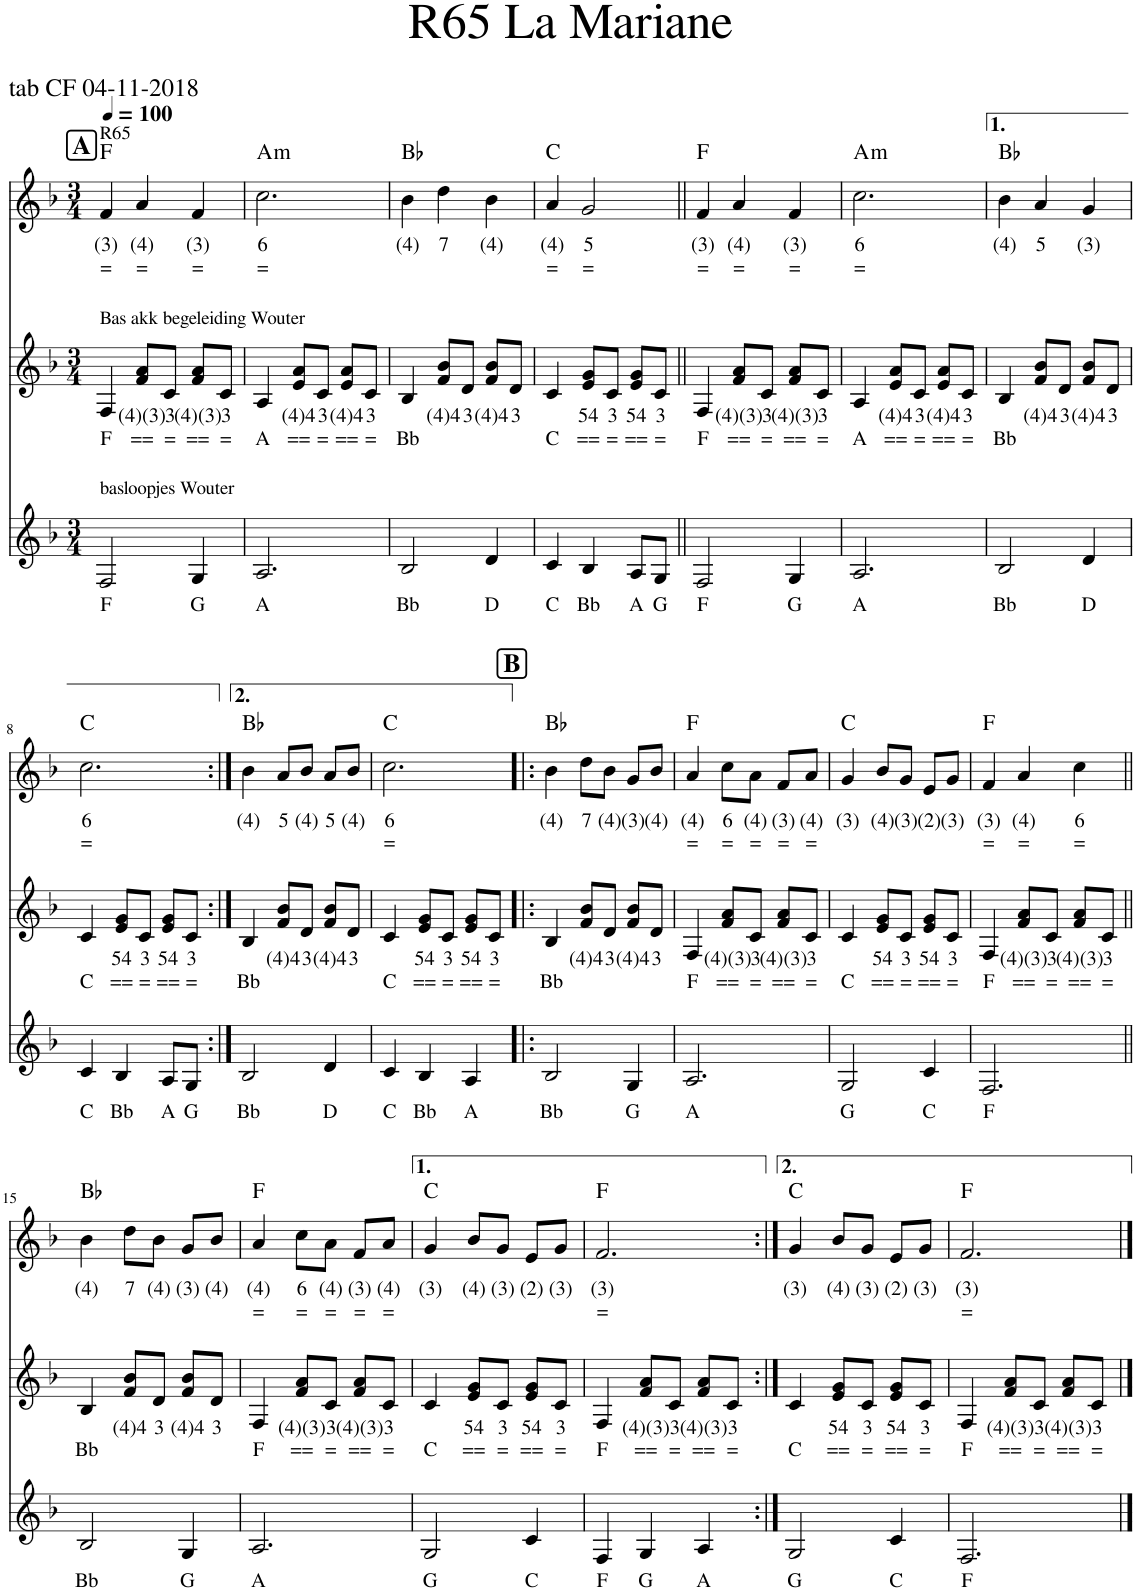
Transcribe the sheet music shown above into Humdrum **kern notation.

**kern	**kern	**text	**text	**kern	**text	**kern	**text	**text	**kern	**kern	**text	**text	**harte
*part6	*part5	*part5	*part5	*part4	*part4	*part3	*part3	*part3	*part2	*part1	*part1	*part1	*part1
*staff6	*staff5	*staff5	*staff5	*staff4	*staff4	*staff3	*staff3	*staff3	*staff2	*staff1	*staff1	*staff1	*
*I"Stem	*I"Stem	*	*	*I"Stem	*	*I"Stem	*	*	*I"Stem	*I"Stem	*	*	*
*stria5	*stria5	*	*	*	*	*	*	*	*stria5	*	*	*	*
*clefG2	*clefG2	*	*	*clefG2	*	*clefG2	*	*	*clefF4	*clefG2	*	*	*
*k[b-]	*k[b-]	*	*	*k[b-]	*	*k[b-]	*	*	*k[b-]	*k[b-]	*	*	*
*M3/4	*M3/4	*	*	*M3/4	*	*M3/4	*	*	*M3/4	*M3/4	*	*	*
*MM100	*MM100	*	*	*MM100	*	*MM100	*	*	*MM100	*MM100	*	*	*
!!LO:REH:place=s1:a:B:cj:fs=14:t=A
=1	=1	=1	=1	=1	=1	=1	=1	=1	=1	=1	=1	=1	=1
!	!	!	!	!	!	!	!	!	!	!LO:TX:a:t=R65	!	!	!
!	!	!	!	!	!	!	!	!	!LO:TX:a:t=C bourdon Wouter	!	!	!	!
!	!	!	!	!	!	!LO:TX:a:t=Bas akk begeleiding Wouter	!	!	!	!	!	!	!
!	!	!	!	!LO:TX:a:t=basloopjes Wouter	!	!	!	!	!	!	!	!	!
!	!LO:TX:a:t=2e st Wouter	!	!	!	!	!	!	!	!	!	!	!	!
!LO:TX:a:t=ARPEGGIO	!	!	!	!	!	!	!	!	!	!	!	!	!
!	!	!	!	!	!LO:LY:b	!	!	!LO:LY:b	!	!	!LO:LY:b	!LO:LY:b	!
8cc\L	4f	(3)	=	2F/	F	4F/	.	F	[2.C	4f/	(3)	=	F:maj
8a\J	.	.	.	.	.	.	.	.	.	.	.	.	.
!	!	!	!	!	!	!	!LO:LY:b	!LO:LY:b	!	!	!LO:LY:b	!LO:LY:b	!
8f/L	4e	4	=	.	.	8f/ 8a/L	(4)(3)	==	.	4a/	(4)	=	.
!	!	!	!	!	!	!	!LO:LY:b	!LO:LY:b	!	!	!	!	!
8cc/J	.	.	.	.	.	8c/J	3	=	.	.	.	.	.
!	!	!	!	!	!LO:LY:b	!	!LO:LY:b	!LO:LY:b	!	!	!LO:LY:b	!LO:LY:b	!
8a/L	4f	(3)	=	4G/	G	8f/ 8a/L	(4)(3)	==	.	4f/	(3)	=	.
!	!	!	!	!	!	!	!LO:LY:b	!LO:LY:b	!	!	!	!	!
8f/J	.	.	.	.	.	8c/J	3	=	.	.	.	.	.
=2	=2	=2	=2	=2	=2	=2	=2	=2	=2	=2	=2	=2	=2
!	!	!	!	!	!LO:LY:b	!	!	!LO:LY:b	!	!	!LO:LY:b	!LO:LY:b	!LO:H:kt=m
8a/L	4.e	4	=	2.A/	A	4A/	.	A	2.C_	2.cc\	6	=	A:min
8e/J	.	.	.	.	.	.	.	.	.	.	.	.	.
!	!	!	!	!	!	!	!LO:LY:b	!LO:LY:b	!	!	!	!	!
8c/L	.	.	.	.	.	8e/ 8a/L	(4)4	==	.	.	.	.	.
!	!	!	!	!	!	!	!LO:LY:b	!LO:LY:b	!	!	!	!	!
8a/J	8d	3	.	.	.	8c/J	3	=	.	.	.	.	.
!	!	!	!	!	!	!	!LO:LY:b	!LO:LY:b	!	!	!	!	!
8e/L	4c	3	=	.	.	8e/ 8a/L	(4)4	==	.	.	.	.	.
!	!	!	!	!	!	!	!LO:LY:b	!LO:LY:b	!	!	!	!	!
8c/J	.	.	.	.	.	8c/J	3	=	.	.	.	.	.
=3	=3	=3	=3	=3	=3	=3	=3	=3	=3	=3	=3	=3	=3
!	!	!	!	!	!LO:LY:b	!	!	!LO:LY:b	!	!	!LO:LY:b	!	!
8b-/L	4d	3	.	2B-/	Bb	4B-/	.	Bb	2.C_	4b-\	(4)	.	Bb:maj
8f/J	.	.	.	.	.	.	.	.	.	.	.	.	.
!	!	!	!	!	!	!	!LO:LY:b	!	!	!	!LO:LY:b	!	!
8d/L	4f	4	.	.	.	8f/ 8b-/L	(4)4	.	.	4dd\	7	.	.
!	!	!	!	!	!	!	!LO:LY:b	!	!	!	!	!	!
8b-/J	.	.	.	.	.	8d/J	3	.	.	.	.	.	.
!	!	!	!	!	!LO:LY:b	!	!LO:LY:b	!	!	!	!LO:LY:b	!	!
8f/L	4b-	(4)	.	4d/	D	8f/ 8b-/L	(4)4	.	.	4b-\	(4)	.	.
!	!	!	!	!	!	!	!LO:LY:b	!	!	!	!	!	!
8d/J	.	.	.	.	.	8d/J	3	.	.	.	.	.	.
=4	=4	=4	=4	=4	=4	=4	=4	=4	=4	=4	=4	=4	=4
!	!	!	!	!	!LO:LY:b	!	!	!LO:LY:b	!	!	!LO:LY:b	!LO:LY:b	!
8b-/L	2e	4	=	4c/	C	4c/	.	C	2.C_	4a/	(4)	=	C:maj
8g/J	.	.	.	.	.	.	.	.	.	.	.	.	.
!	!	!	!	!	!LO:LY:b	!	!LO:LY:b	!LO:LY:b	!	!	!LO:LY:b	!LO:LY:b	!
8e/L	.	.	.	4B-/	Bb	8e/ 8g/L	54	==	.	2g/	5	=	.
!	!	!	!	!	!	!	!LO:LY:b	!LO:LY:b	!	!	!	!	!
8b-/J	.	.	.	.	.	8c/J	3	=	.	.	.	.	.
!	!	!	!	!	!LO:LY:b	!	!LO:LY:b	!LO:LY:b	!	!	!	!	!
8g/L	4c	3	=	8A/L	A	8e/ 8g/L	54	==	.	.	.	.	.
!	!	!	!	!	!LO:LY:b	!	!LO:LY:b	!LO:LY:b	!	!	!	!	!
8e/J	.	.	.	8G/J	G	8c/J	3	=	.	.	.	.	.
=5||	=5||	=5||	=5||	=5||	=5||	=5||	=5||	=5||	=5||	=5||	=5||	=5||	=5||
!	!	!	!	!	!LO:LY:b	!	!	!LO:LY:b	!	!	!LO:LY:b	!LO:LY:b	!
8cc\L	4f	(3)	=	2F/	F	4F/	.	F	2.C_	4f/	(3)	=	F:maj
8a\J	.	.	.	.	.	.	.	.	.	.	.	.	.
!	!	!	!	!	!	!	!LO:LY:b	!LO:LY:b	!	!	!LO:LY:b	!LO:LY:b	!
8f/L	4e	4	=	.	.	8f/ 8a/L	(4)(3)	==	.	4a/	(4)	=	.
!	!	!	!	!	!	!	!LO:LY:b	!LO:LY:b	!	!	!	!	!
8cc/J	.	.	.	.	.	8c/J	3	=	.	.	.	.	.
!	!	!	!	!	!LO:LY:b	!	!LO:LY:b	!LO:LY:b	!	!	!LO:LY:b	!LO:LY:b	!
8a/L	4f	(3)	=	4G/	G	8f/ 8a/L	(4)(3)	==	.	4f/	(3)	=	.
!	!	!	!	!	!	!	!LO:LY:b	!LO:LY:b	!	!	!	!	!
8f/J	.	.	.	.	.	8c/J	3	=	.	.	.	.	.
=6	=6	=6	=6	=6	=6	=6	=6	=6	=6	=6	=6	=6	=6
!	!	!	!	!	!LO:LY:b	!	!	!LO:LY:b	!	!	!LO:LY:b	!LO:LY:b	!LO:H:kt=m
8a/L	4.e	4	=	2.A/	A	4A/	.	A	2.C_	2.cc\	6	=	A:min
8e/J	.	.	.	.	.	.	.	.	.	.	.	.	.
!	!	!	!	!	!	!	!LO:LY:b	!LO:LY:b	!	!	!	!	!
8c/L	.	.	.	.	.	8e/ 8a/L	(4)4	==	.	.	.	.	.
!	!	!	!	!	!	!	!LO:LY:b	!LO:LY:b	!	!	!	!	!
8a/J	8d	3	.	.	.	8c/J	3	=	.	.	.	.	.
!	!	!	!	!	!	!	!LO:LY:b	!LO:LY:b	!	!	!	!	!
8e/L	4c	3	=	.	.	8e/ 8a/L	(4)4	==	.	.	.	.	.
!	!	!	!	!	!	!	!LO:LY:b	!LO:LY:b	!	!	!	!	!
8c/J	.	.	.	.	.	8c/J	3	=	.	.	.	.	.
=7	=7	=7	=7	=7	=7	=7	=7	=7	=7	=7	=7	=7	=7
!	!	!	!	!	!LO:LY:b	!	!	!LO:LY:b	!	!	!LO:LY:b	!	!
4g	4d	3	.	2B-/	Bb	4B-/	.	Bb	2.C_	4b-\	(4)	.	Bb:maj
!	!	!	!	!	!	!	!LO:LY:b	!	!	!	!LO:LY:b	!	!
4f	4e	(2)	.	.	.	8f/ 8b-/L	(4)4	.	.	4a/	5	.	.
!	!	!	!	!	!	!	!LO:LY:b	!	!	!	!	!	!
.	.	.	.	.	.	8d/J	3	.	.	.	.	.	.
!	!	!	!	!	!LO:LY:b	!	!LO:LY:b	!	!	!	!LO:LY:b	!	!
4e	4f	4	.	4d/	D	8f/ 8b-/L	(4)4	.	.	4g/	(3)	.	.
!	!	!	!	!	!	!	!LO:LY:b	!	!	!	!	!	!
.	.	.	.	.	.	8d/J	3	.	.	.	.	.	.
!!LO:LB:g=z
=8	=8	=8	=8	=8	=8	=8	=8	=8	=8	=8	=8	=8	=8
!	!	!	!	!	!LO:LY:b	!	!	!LO:LY:b	!	!	!LO:LY:b	!LO:LY:b	!
2.g	2.g	5	=	4c/	C	4c/	.	C	2.C]	2.cc\	6	=	C:maj
!	!	!	!	!	!LO:LY:b	!	!LO:LY:b	!LO:LY:b	!	!	!	!	!
.	.	.	.	4B-/	Bb	8e/ 8g/L	54	==	.	.	.	.	.
!	!	!	!	!	!	!	!LO:LY:b	!LO:LY:b	!	!	!	!	!
.	.	.	.	.	.	8c/J	3	=	.	.	.	.	.
!	!	!	!	!	!LO:LY:b	!	!LO:LY:b	!LO:LY:b	!	!	!	!	!
.	.	.	.	8A/L	A	8e/ 8g/L	54	==	.	.	.	.	.
!	!	!	!	!	!LO:LY:b	!	!LO:LY:b	!LO:LY:b	!	!	!	!	!
.	.	.	.	8G/J	G	8c/J	3	=	.	.	.	.	.
=9:|!	=9:|!	=9:|!	=9:|!	=9:|!	=9:|!	=9:|!	=9:|!	=9:|!	=9:|!	=9:|!	=9:|!	=9:|!	=9:|!
!	!	!	!	!	!LO:LY:b	!	!	!LO:LY:b	!	!	!LO:LY:b	!	!
4d	4d	3	.	2B-/	Bb	4B-/	.	Bb	[2.C	4b-\	(4)	.	Bb:maj
!	!	!	!	!	!	!	!LO:LY:b	!	!	!	!LO:LY:b	!	!
8f/L	4b-	(4)	.	.	.	8f/ 8b-/L	(4)4	.	.	8a/L	5	.	.
!	!	!	!	!	!	!	!LO:LY:b	!	!	!	!LO:LY:b	!	!
8e/J	.	.	.	.	.	8d/J	3	.	.	8b-/J	(4)	.	.
!	!	!	!	!	!LO:LY:b	!	!LO:LY:b	!	!	!	!LO:LY:b	!	!
8f/L	4a	5	.	4d/	D	8f/ 8b-/L	(4)4	.	.	8a/L	5	.	.
!	!	!	!	!	!	!	!LO:LY:b	!	!	!	!LO:LY:b	!	!
8g/J	.	.	.	.	.	8d/J	3	.	.	8b-/J	(4)	.	.
=10	=10	=10	=10	=10	=10	=10	=10	=10	=10	=10	=10	=10	=10
!	!	!	!	!	!LO:LY:b	!	!	!LO:LY:b	!	!	!LO:LY:b	!LO:LY:b	!
2.g	2.g	6	=	4c/	C	4c/	.	C	2.C_	2.cc\	6	=	C:maj
!	!	!	!	!	!LO:LY:b	!	!LO:LY:b	!LO:LY:b	!	!	!	!	!
.	.	.	.	4B-/	Bb	8e/ 8g/L	54	==	.	.	.	.	.
!	!	!	!	!	!	!	!LO:LY:b	!LO:LY:b	!	!	!	!	!
.	.	.	.	.	.	8c/J	3	=	.	.	.	.	.
!	!	!	!	!	!LO:LY:b	!	!LO:LY:b	!LO:LY:b	!	!	!	!	!
.	.	.	.	4A/	A	8e/ 8g/L	54	==	.	.	.	.	.
!	!	!	!	!	!	!	!LO:LY:b	!LO:LY:b	!	!	!	!	!
.	.	.	.	.	.	8c/J	3	=	.	.	.	.	.
!!LO:REH:place=s1:a:B:cj:fs=14:t=B
=11!|:	=11!|:	=11!|:	=11!|:	=11!|:	=11!|:	=11!|:	=11!|:	=11!|:	=11!|:	=11!|:	=11!|:	=11!|:	=11!|:
!	!	!	!	!	!LO:LY:b	!	!	!LO:LY:b	!	!	!LO:LY:b	!	!
8b-/L	4.b-	(4)	.	2B-/	Bb	4B-/	.	Bb	2.C_	4b-\	(4)	.	Bb:maj
8f/J	.	.	.	.	.	.	.	.	.	.	.	.	.
!	!	!	!	!	!	!	!LO:LY:b	!	!	!	!LO:LY:b	!	!
8d/L	.	.	.	.	.	8f/ 8b-/L	(4)4	.	.	8dd\L	7	.	.
!	!	!	!	!	!	!	!LO:LY:b	!	!	!	!LO:LY:b	!	!
8b-/J	8f	4	.	.	.	8d/J	3	.	.	8b-\J	(4)	.	.
!	!	!	!	!	!LO:LY:b	!	!LO:LY:b	!	!	!	!LO:LY:b	!	!
8f/L	8e/L	(2)	.	4G/	G	8f/ 8b-/L	(4)4	.	.	8g/L	(3)	.	.
!	!	!	!	!	!	!	!LO:LY:b	!	!	!	!LO:LY:b	!	!
8d/J	8d/J	3	.	.	.	8d/J	3	.	.	8b-/J	(4)	.	.
=12	=12	=12	=12	=12	=12	=12	=12	=12	=12	=12	=12	=12	=12
!	!	!	!	!	!LO:LY:b	!	!	!LO:LY:b	!	!	!LO:LY:b	!LO:LY:b	!
8cc\L	4.f	(3)	=	2.A/	A	4F/	.	F	2.C_	4a/	(4)	=	F:maj
8a\J	.	.	.	.	.	.	.	.	.	.	.	.	.
!	!	!	!	!	!	!	!LO:LY:b	!LO:LY:b	!	!	!LO:LY:b	!LO:LY:b	!
8f/L	.	.	.	.	.	8f/ 8a/L	(4)(3)	==	.	8cc\L	6	=	.
!	!	!	!	!	!	!	!LO:LY:b	!LO:LY:b	!	!	!LO:LY:b	!LO:LY:b	!
8cc/J	8c	3	=	.	.	8c/J	3	=	.	8a\J	(4)	=	.
!	!	!	!	!	!	!	!LO:LY:b	!LO:LY:b	!	!	!LO:LY:b	!LO:LY:b	!
8a/L	4a	(4)	=	.	.	8f/ 8a/L	(4)(3)	==	.	8f/L	(3)	=	.
!	!	!	!	!	!	!	!LO:LY:b	!LO:LY:b	!	!	!LO:LY:b	!LO:LY:b	!
8f/J	.	.	.	.	.	8c/J	3	=	.	8a/J	(4)	=	.
=13	=13	=13	=13	=13	=13	=13	=13	=13	=13	=13	=13	=13	=13
!	!	!	!	!	!LO:LY:b	!	!	!LO:LY:b	!	!	!LO:LY:b	!	!
8b-/L	8e/L	(2)	.	2G/	G	4c/	.	C	2.C_	4g/	(3)	.	C:maj
8g/J	8g/J	(3)	.	.	.	.	.	.	.	.	.	.	.
!	!	!	!	!	!	!	!LO:LY:b	!LO:LY:b	!	!	!LO:LY:b	!	!
8e/L	8dd	7	.	.	.	8e/ 8g/L	54	==	.	8b-/L	(4)	.	.
!	!	!	!	!	!	!	!LO:LY:b	!LO:LY:b	!	!	!LO:LY:b	!	!
8b-/J	4cc	(5)	.	.	.	8c/J	3	=	.	8g/J	(3)	.	.
!	!	!	!	!	!LO:LY:b	!	!LO:LY:b	!LO:LY:b	!	!	!LO:LY:b	!	!
8g/L	.	.	.	4c/	C	8e/ 8g/L	54	==	.	8e/L	(2)	.	.
!	!	!	!	!	!	!	!LO:LY:b	!LO:LY:b	!	!	!LO:LY:b	!	!
8e/J	8b-	(4)	.	.	.	8c/J	3	=	.	8g/J	(3)	.	.
=14	=14	=14	=14	=14	=14	=14	=14	=14	=14	=14	=14	=14	=14
!	!	!	!	!	!LO:LY:b	!	!	!LO:LY:b	!	!	!LO:LY:b	!LO:LY:b	!
8cc\L	8a/L	(4)	=	2.F/	F	4F/	.	F	2.C_	4f/	(3)	=	F:maj
8a\J	8b-/J	(4)	.	.	.	.	.	.	.	.	.	.	.
!	!	!	!	!	!	!	!LO:LY:b	!LO:LY:b	!	!	!LO:LY:b	!LO:LY:b	!
8f/L	8a/L	(4)	=	.	.	8f/ 8a/L	(4)(3)	==	.	4a/	(4)	=	.
!	!	!	!	!	!	!	!LO:LY:b	!LO:LY:b	!	!	!	!	!
8cc/J	8g/J	5	=	.	.	8c/J	3	=	.	.	.	.	.
!	!	!	!	!	!	!	!LO:LY:b	!LO:LY:b	!	!	!LO:LY:b	!LO:LY:b	!
8a/L	8f/L	(3)	=	.	.	8f/ 8a/L	(4)(3)	==	.	4cc\	6	=	.
!	!	!	!	!	!	!	!LO:LY:b	!LO:LY:b	!	!	!	!	!
8f/J	8g/J	5	=	.	.	8c/J	3	=	.	.	.	.	.
!!LO:LB:g=z
=15||	=15||	=15||	=15||	=15||	=15||	=15||	=15||	=15||	=15||	=15||	=15||	=15||	=15||
!	!	!	!	!	!LO:LY:b	!	!	!LO:LY:b	!	!	!LO:LY:b	!	!
8b-/L	4.b-	(4)	.	2B-/	Bb	4B-/	.	Bb	2.C_	4b-\	(4)	.	Bb:maj
8f/J	.	.	.	.	.	.	.	.	.	.	.	.	.
!	!	!	!	!	!	!	!LO:LY:b	!	!	!	!LO:LY:b	!	!
8d/L	.	.	.	.	.	8f/ 8b-/L	(4)4	.	.	8dd\L	7	.	.
!	!	!	!	!	!	!	!LO:LY:b	!	!	!	!LO:LY:b	!	!
8b-/J	8f	4	.	.	.	8d/J	3	.	.	8b-\J	(4)	.	.
!	!	!	!	!	!LO:LY:b	!	!LO:LY:b	!	!	!	!LO:LY:b	!	!
8f/L	8e/L	(2)	.	4G/	G	8f/ 8b-/L	(4)4	.	.	8g/L	(3)	.	.
!	!	!	!	!	!	!	!LO:LY:b	!	!	!	!LO:LY:b	!	!
8d/J	8d/J	3	.	.	.	8d/J	3	.	.	8b-/J	(4)	.	.
=16	=16	=16	=16	=16	=16	=16	=16	=16	=16	=16	=16	=16	=16
!	!	!	!	!	!LO:LY:b	!	!	!LO:LY:b	!	!	!LO:LY:b	!LO:LY:b	!
8cc\L	4.f	(3)	=	2.A/	A	4F/	.	F	2.C_	4a/	(4)	=	F:maj
8a\J	.	.	.	.	.	.	.	.	.	.	.	.	.
!	!	!	!	!	!	!	!LO:LY:b	!LO:LY:b	!	!	!LO:LY:b	!LO:LY:b	!
8f/L	.	.	.	.	.	8f/ 8a/L	(4)(3)	==	.	8cc\L	6	=	.
!	!	!	!	!	!	!	!LO:LY:b	!LO:LY:b	!	!	!LO:LY:b	!LO:LY:b	!
8cc/J	8d	3	.	.	.	8c/J	3	=	.	8a\J	(4)	=	.
!	!	!	!	!	!	!	!LO:LY:b	!LO:LY:b	!	!	!LO:LY:b	!LO:LY:b	!
8a/L	4c	3	=	.	.	8f/ 8a/L	(4)(3)	==	.	8f/L	(3)	=	.
!	!	!	!	!	!	!	!LO:LY:b	!LO:LY:b	!	!	!LO:LY:b	!LO:LY:b	!
8f/J	.	.	.	.	.	8c/J	3	=	.	8a/J	(4)	=	.
=17	=17	=17	=17	=17	=17	=17	=17	=17	=17	=17	=17	=17	=17
!	!	!	!	!	!LO:LY:b	!	!	!LO:LY:b	!	!	!LO:LY:b	!	!
8b-/L	8e/L	(2)	.	2G/	G	4c/	.	C	2.C_	4g/	(3)	.	C:maj
8g/J	8g/J	(3)	.	.	.	.	.	.	.	.	.	.	.
!	!	!	!	!	!	!	!LO:LY:b	!LO:LY:b	!	!	!LO:LY:b	!	!
8e/L	8ee\L	(6)	.	.	.	8e/ 8g/L	54	==	.	8b-/L	(4)	.	.
!	!	!	!	!	!	!	!LO:LY:b	!LO:LY:b	!	!	!LO:LY:b	!	!
8b-/J	8dd\J	7	.	.	.	8c/J	3	=	.	8g/J	(3)	.	.
!	!	!	!	!	!LO:LY:b	!	!LO:LY:b	!LO:LY:b	!	!	!LO:LY:b	!	!
8g/L	8cc\L	(5)	.	4c/	C	8e/ 8g/L	54	==	.	8e/L	(2)	.	.
!	!	!	!	!	!	!	!LO:LY:b	!LO:LY:b	!	!	!LO:LY:b	!	!
8e/J	8b-\J	(4)	.	.	.	8c/J	3	=	.	8g/J	(3)	.	.
=18	=18	=18	=18	=18	=18	=18	=18	=18	=18	=18	=18	=18	=18
!	!	!	!	!	!LO:LY:b	!	!	!LO:LY:b	!	!	!LO:LY:b	!LO:LY:b	!
2.f	2.a	(4)	=	4F/	F	4F/	.	F	2.C]	2.f/	(3)	=	F:maj
!	!	!	!	!	!LO:LY:b	!	!LO:LY:b	!LO:LY:b	!	!	!	!	!
.	.	.	.	4G/	G	8f/ 8a/L	(4)(3)	==	.	.	.	.	.
!	!	!	!	!	!	!	!LO:LY:b	!LO:LY:b	!	!	!	!	!
.	.	.	.	.	.	8c/J	3	=	.	.	.	.	.
!	!	!	!	!	!LO:LY:b	!	!LO:LY:b	!LO:LY:b	!	!	!	!	!
.	.	.	.	4A/	A	8f/ 8a/L	(4)(3)	==	.	.	.	.	.
!	!	!	!	!	!	!	!LO:LY:b	!LO:LY:b	!	!	!	!	!
.	.	.	.	.	.	8c/J	3	=	.	.	.	.	.
=19:|!	=19:|!	=19:|!	=19:|!	=19:|!	=19:|!	=19:|!	=19:|!	=19:|!	=19:|!	=19:|!	=19:|!	=19:|!	=19:|!
!	!	!	!	!	!LO:LY:b	!	!	!LO:LY:b	!	!	!LO:LY:b	!	!
8b-/L	8e/L	(2)	.	2G/	G	4c/	.	C	[2.C	4g/	(3)	.	C:maj
8g/J	8g/J	(3)	.	.	.	.	.	.	.	.	.	.	.
!	!	!	!	!	!	!	!LO:LY:b	!LO:LY:b	!	!	!LO:LY:b	!	!
8e/L	8b-\L	(4)	.	.	.	8e/ 8g/L	54	==	.	8b-/L	(4)	.	.
!	!	!	!	!	!	!	!LO:LY:b	!LO:LY:b	!	!	!LO:LY:b	!	!
8b-/J	8cc\J	(5)	.	.	.	8c/J	3	=	.	8g/J	(3)	.	.
!	!	!	!	!	!LO:LY:b	!	!LO:LY:b	!LO:LY:b	!	!	!LO:LY:b	!	!
8g/L	8b-/L	(4)	.	4c/	C	8e/ 8g/L	54	==	.	8e/L	(2)	.	.
!	!	!	!	!	!	!	!LO:LY:b	!LO:LY:b	!	!	!LO:LY:b	!	!
8e/J	8g/J	(3)	.	.	.	8c/J	3	=	.	8g/J	(3)	.	.
=20	=20	=20	=20	=20	=20	=20	=20	=20	=20	=20	=20	=20	=20
!	!	!	!	!	!LO:LY:b	!	!	!LO:LY:b	!	!	!LO:LY:b	!LO:LY:b	!
2.f	2.f	(4)	=	2.F/	F	4F/	.	F	2.C]	2.f/	(3)	=	F:maj
!	!	!	!	!	!	!	!LO:LY:b	!LO:LY:b	!	!	!	!	!
.	.	.	.	.	.	8f/ 8a/L	(4)(3)	==	.	.	.	.	.
!	!	!	!	!	!	!	!LO:LY:b	!LO:LY:b	!	!	!	!	!
.	.	.	.	.	.	8c/J	3	=	.	.	.	.	.
!	!	!	!	!	!	!	!LO:LY:b	!LO:LY:b	!	!	!	!	!
.	.	.	.	.	.	8f/ 8a/L	(4)(3)	==	.	.	.	.	.
!	!	!	!	!	!	!	!LO:LY:b	!LO:LY:b	!	!	!	!	!
.	.	.	.	.	.	8c/J	3	=	.	.	.	.	.
==	==	==	==	==	==	==	==	==	==	==	==	==	==
*-	*-	*-	*-	*-	*-	*-	*-	*-	*-	*-	*-	*-	*-
